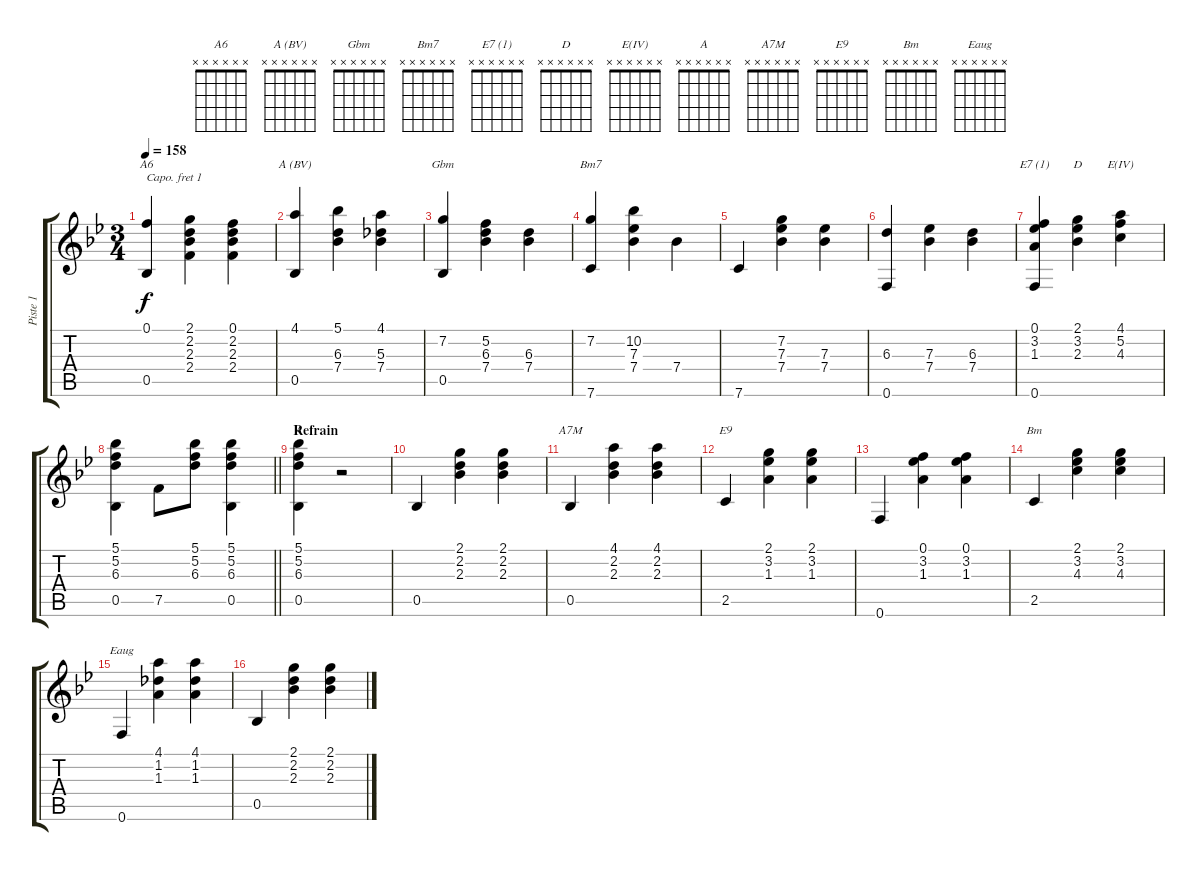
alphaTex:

\track ("Piste 1" "Piste 1") {instrument acousticguitarsteel}
\staff {score tabs}
\capo 1
\tuning (E4 B3 G3 D3 A2 E2) {hide}
\chord ("A6" x x x x x x)
\chord ("A (BV)" x x x x x x)
\chord ("Gbm" x x x x x x)
\chord ("Bm7" x x x x x x)
\chord ("E7 (1)" x x x x x x)
\chord ("D" x x x x x x)
\chord ("E(IV)" x x x x x x)
\chord ("A" x x x x x x)
\chord ("A7M" x x x x x x)
\chord ("E9" x x x x x x)
\chord ("Bm" x x x x x x)
\chord ("Eaug" x x x x x x)
\ts (3 4)
\tempo 158
\clef g2
\ks bb
(0.1 0.5).4{ch "A6" dy f} (2.1 2.2 2.3 2.4).4 (0.1 2.2 2.3 2.4).4 |
(4.1 0.5).4{ch "A (BV)"} (5.1 6.3 7.4).4 (4.1 5.3 7.4).4 |
(7.2 0.5).4{ch "Gbm"} (5.2 6.3 7.4).4 (6.3 7.4).4 |
(7.2 7.6).4{ch "Bm7"} (10.2 7.3 7.4).4 7.4.4 |
7.6.4 (7.2 7.3 7.4).4 (7.3 7.4).4 |
(6.3 0.6).4 (7.3 7.4).4 (6.3 7.4).4 |
(0.1 3.2 1.3 0.6).4{ch "E7 (1)"} (2.1 3.2 2.3).4{ch "D"} (4.1 5.2 4.3).4{ch "E(IV)"} |
\barLineRight lightlight
(5.1 5.2 6.3 0.5).4 7.5.8 (5.1 5.2 6.3).8 (5.1 5.2 6.3 0.5).4 |
\section ("" "Refrain")
(5.1 5.2 6.3 0.5).4{ch "A"} r.2 |
0.5.4 (2.1 2.2 2.3).4 (2.1 2.2 2.3).4 |
0.5.4{ch "A7M"} (4.1 2.2 2.3).4 (4.1 2.2 2.3).4 |
2.5.4{ch "E9"} (2.1 3.2 1.3).4 (2.1 3.2 1.3).4 |
0.6.4 (0.1 3.2 1.3).4 (0.1 3.2 1.3).4 |
2.5.4{ch "Bm"} (2.1 3.2 4.3).4 (2.1 3.2 4.3).4 |
0.6.4{ch "Eaug"} (4.1 1.2 1.3).4 (4.1 1.2 1.3).4 |
0.5.4 (2.1 2.2 2.3).4 (2.1 2.2 2.3).4
